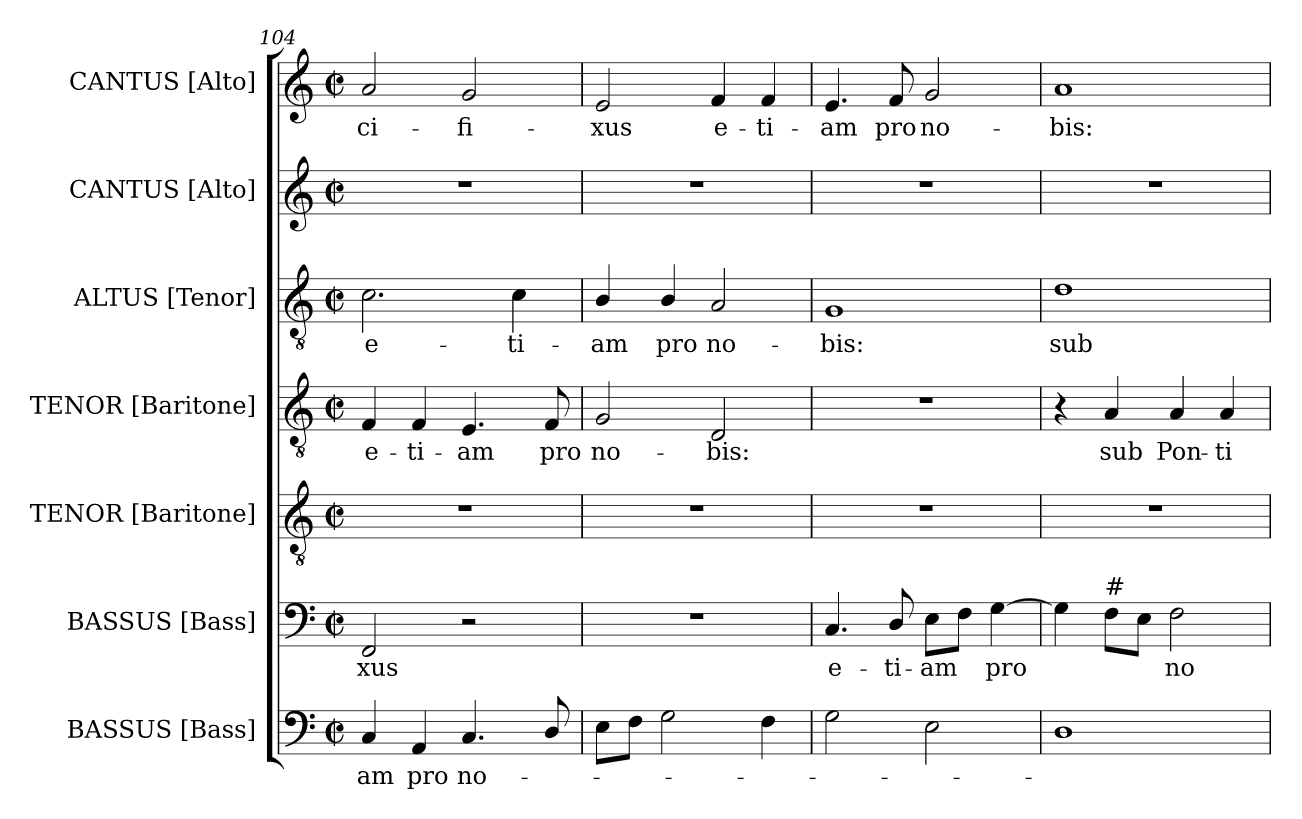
**kern	**text	**kern	**text	**kern	**kern	**text	**kern	**text	**kern	**kern	**text
*part7	*part7	*part6	*part6	*part5	*part4	*part4	*part3	*part3	*part2	*part1	*part1
*staff7	*staff7	*staff6	*staff6	*staff5	*staff4	*staff4	*staff3	*staff3	*staff2	*staff1	*staff1
*I"BASSUS [Bass]	*	*I"BASSUS [Bass]	*	*I"TENOR [Baritone]	*I"TENOR [Baritone]	*	*I"ALTUS [Tenor]	*	*I"CANTUS [Alto]	*I"CANTUS [Alto]	*
*I'B.	*	*I'B.	*	*I'Bar.	*I'Bar.	*	*I'T.	*	*I'A.	*I'A.	*
*clefF4	*	*clefF4	*	*clefGv2	*clefGv2	*	*clefGv2	*	*clefG2	*clefG2	*
*	*	*	*	*ITrd7c12	*ITrd7c12	*	*ITrd7c12	*	*	*	*
*k[]	*	*k[]	*	*k[]	*k[]	*	*k[]	*	*k[]	*k[]	*
*C:	*	*C:	*	*C:	*C:	*	*C:	*	*C:	*C:	*
*M2/2	*	*M2/2	*	*M2/2	*M2/2	*	*M2/2	*	*M2/2	*M2/2	*
*met(c|)	*	*met(c|)	*	*met(c|)	*met(c|)	*	*met(c|)	*	*met(c|)	*met(c|)	*
=104	=104	=104	=104	=104	=104	=104	=104	=104	=104	=104	=104
!	!LO:LY:b:color=#000000	!	!	!	!	!	!	!	!	!	!
!	!	!	!LO:LY:b:color=#000000	!	!	!	!	!	!	!	!
!	!	!	!	!	!	!LO:LY:b:color=#000000	!	!	!	!	!
!	!	!	!	!	!	!	!	!LO:LY:b:color=#000000	!	!	!
!	!	!	!	!	!	!	!	!	!	!	!LO:LY:b:color=#000000
4Ci/	-am	2FFi/	-xus	1r	4FFi/	e-	2.Ci\	e-	1r	2ai/	-ci-
!	!LO:LY:b:color=#000000	!	!	!	!	!	!	!	!	!	!
!	!	!	!	!	!	!LO:LY:b:color=#000000	!	!	!	!	!
4AAi/	pro	.	.	.	4FFi/	-ti-	.	.	.	.	.
!	!LO:LY:b:color=#000000	!	!	!	!	!	!	!	!	!	!
!	!	!	!	!	!	!LO:LY:b:color=#000000	!	!	!	!	!
!	!	!	!	!	!	!	!	!	!	!	!LO:LY:b:color=#000000
4.Ci/	no-	2r	.	.	4.EEi/	-am	.	.	.	2gi/	-fi-
!	!	!	!	!	!	!	!	!LO:LY:b:color=#000000	!	!	!
.	.	.	.	.	.	.	4Ci\	-ti-	.	.	.
!	!	!	!	!	!	!LO:LY:b:color=#000000	!	!	!	!	!
8Di/	.	.	.	.	8FFi/	pro	.	.	.	.	.
=105	=105	=105	=105	=105	=105	=105	=105	=105	=105	=105	=105
!	!	!	!	!	!	!LO:LY:b:color=#000000	!	!	!	!	!
!	!	!	!	!	!	!	!	!LO:LY:b:color=#000000	!	!	!
!	!	!	!	!	!	!	!	!	!	!	!LO:LY:b:color=#000000
8Ei\L	.	1r	.	1r	2GGi/	no-	4BBi/	-am	1r	2ei/	-xus
8Fi\J	.	.	.	.	.	.	.	.	.	.	.
!	!	!	!	!	!	!	!	!LO:LY:b:color=#000000	!	!	!
2Gi\	.	.	.	.	.	.	4BBi/	pro	.	.	.
!	!	!	!	!	!	!LO:LY:b:color=#000000	!	!	!	!	!
!	!	!	!	!	!	!	!	!LO:LY:b:color=#000000	!	!	!
!	!	!	!	!	!	!	!	!	!	!	!LO:LY:b:color=#000000
.	.	.	.	.	2DDi/	-bis:	2AAi/	no-	.	4fi/	e-
!	!	!	!	!	!	!	!	!	!	!	!LO:LY:b:color=#000000
4Fi\	.	.	.	.	.	.	.	.	.	4fi/	-ti-
=106	=106	=106	=106	=106	=106	=106	=106	=106	=106	=106	=106
!	!	!	!LO:LY:b:color=#000000	!	!	!	!	!	!	!	!
!	!	!	!	!	!	!	!	!LO:LY:b:color=#000000	!	!	!
!	!	!	!	!	!	!	!	!	!	!	!LO:LY:b:color=#000000
2Gi\	.	4.Ci/	e-	1r	1r	.	1GGi	-bis:	1r	4.ei/	-am
!	!	!	!LO:LY:b:color=#000000	!	!	!	!	!	!	!	!
!	!	!	!	!	!	!	!	!	!	!	!LO:LY:b:color=#000000
.	.	8Di/	-ti-	.	.	.	.	.	.	8fi/	pro
!	!	!	!LO:LY:b:color=#000000	!	!	!	!	!	!	!	!
!	!	!	!	!	!	!	!	!	!	!	!LO:LY:b:color=#000000
2Ei\	.	8Ei\L	-am	.	.	.	.	.	.	2gi/	no-
.	.	8Fi\J	.	.	.	.	.	.	.	.	.
!	!	!	!LO:LY:b:color=#000000	!	!	!	!	!	!	!	!
.	.	[>4Gi\	pro	.	.	.	.	.	.	.	.
=107	=107	=107	=107	=107	=107	=107	=107	=107	=107	=107	=107
!	!	!	!	!	!	!	!	!LO:LY:b:color=#000000	!	!	!
!	!	!	!	!	!	!	!	!	!	!	!LO:LY:b:color=#000000
1Di	.	4Gi\]	.	1r	4r	.	1Di	sub	1r	1ai	-bis:
!	!	!LO:TX:a:t=#	!	!	!	!	!	!	!	!	!
!	!	!	!	!	!	!LO:LY:b:color=#000000	!	!	!	!	!
.	.	8Fi\L	.	.	4AAi/	sub	.	.	.	.	.
.	.	8Ei\J	.	.	.	.	.	.	.	.	.
!	!	!	!LO:LY:b:color=#000000	!	!	!	!	!	!	!	!
!	!	!	!	!	!	!LO:LY:b:color=#000000	!	!	!	!	!
.	.	2Fi\	no-	.	4AAi/	Pon-	.	.	.	.	.
!	!	!	!	!	!	!LO:LY:b:color=#000000	!	!	!	!	!
.	.	.	.	.	4AAi/	-ti-	.	.	.	.	.
=	=	=	=	=	=	=	=	=	=	=	=
*-	*-	*-	*-	*-	*-	*-	*-	*-	*-	*-	*-
